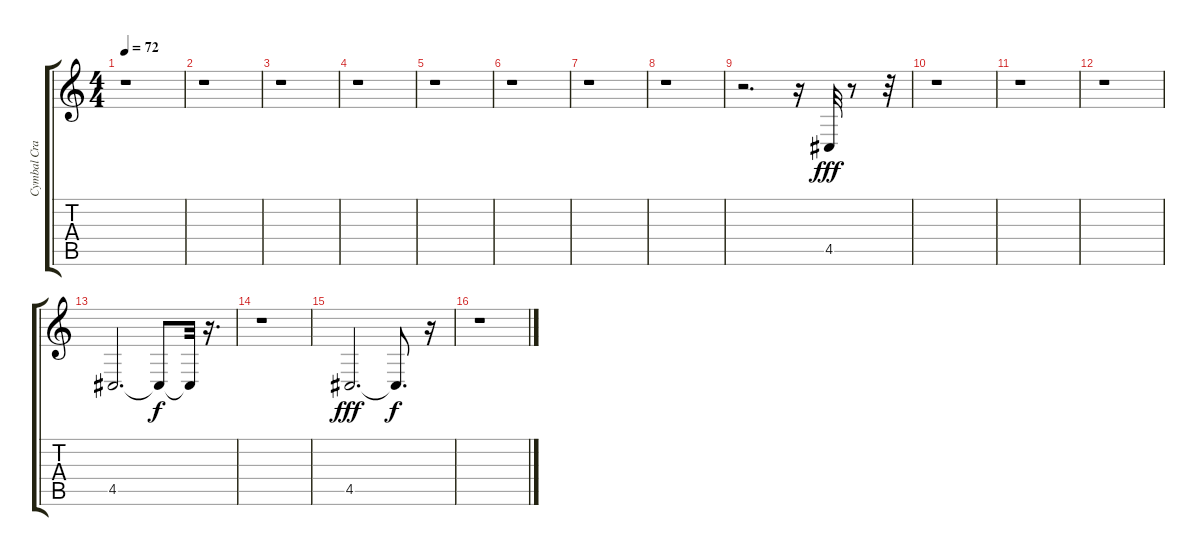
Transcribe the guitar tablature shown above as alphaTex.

\track ("Cymbal Crashes" "Cymbal Cra") {instrument lead3calliope}
\staff {score tabs}
\tuning (E4 B3 G3 D3 A2 E2) {hide}
\ts (4 4)
\tempo 72
\clef g2
\ks c
r.1{dy f} |
r.1 |
r.1 |
r.1 |
r.1 |
r.1 |
r.1 |
r.1 |
r.2{d} r.16 4.5.32{dy fff} r.8 r.32 |
r.1 |
r.1 |
r.1 |
4.5.2{d} 4.5{t}.8{dy f} 4.5{t}.32 r.16{d} |
r.1 |
4.5.2{d dy fff} 4.5{t}.8{d dy f} r.16 |
r.1
